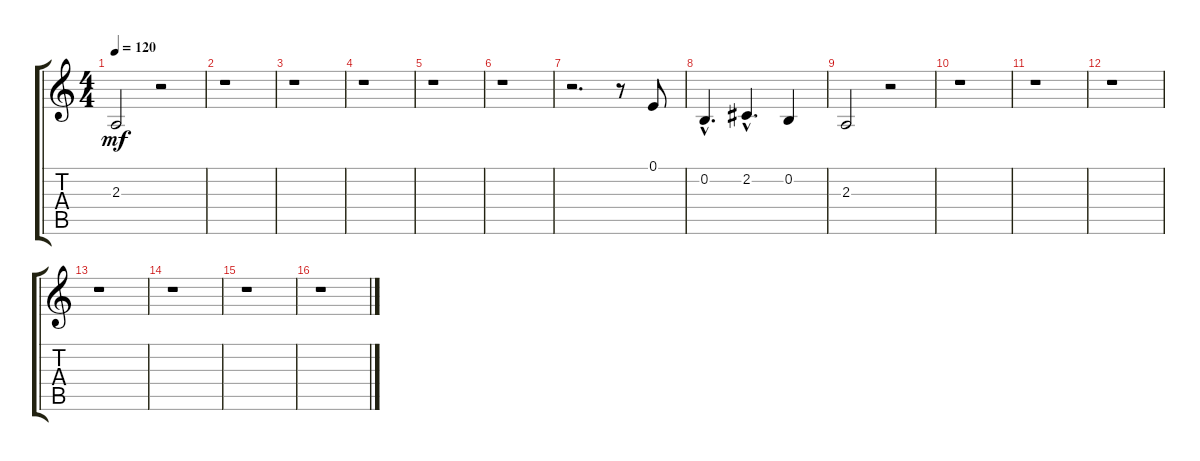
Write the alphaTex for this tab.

\track (" " " ") {instrument electricgrandpiano}
\staff {score tabs}
\tuning (E4 B3 G3 D3 A2 E2) {hide}
\ts (4 4)
\tempo 120
\clef g2
\ks c
2.3.2{dy mf} r.2 |
r.1 |
r.1 |
r.1 |
r.1 |
r.1 |
r.2{d} r.8 0.1.8 |
0.2{hac}.4{d} 2.2{hac}.4{d} 0.2.4 |
2.3.2 r.2 |
r.1 |
r.1 |
r.1 |
r.1 |
r.1 |
r.1 |
r.1
